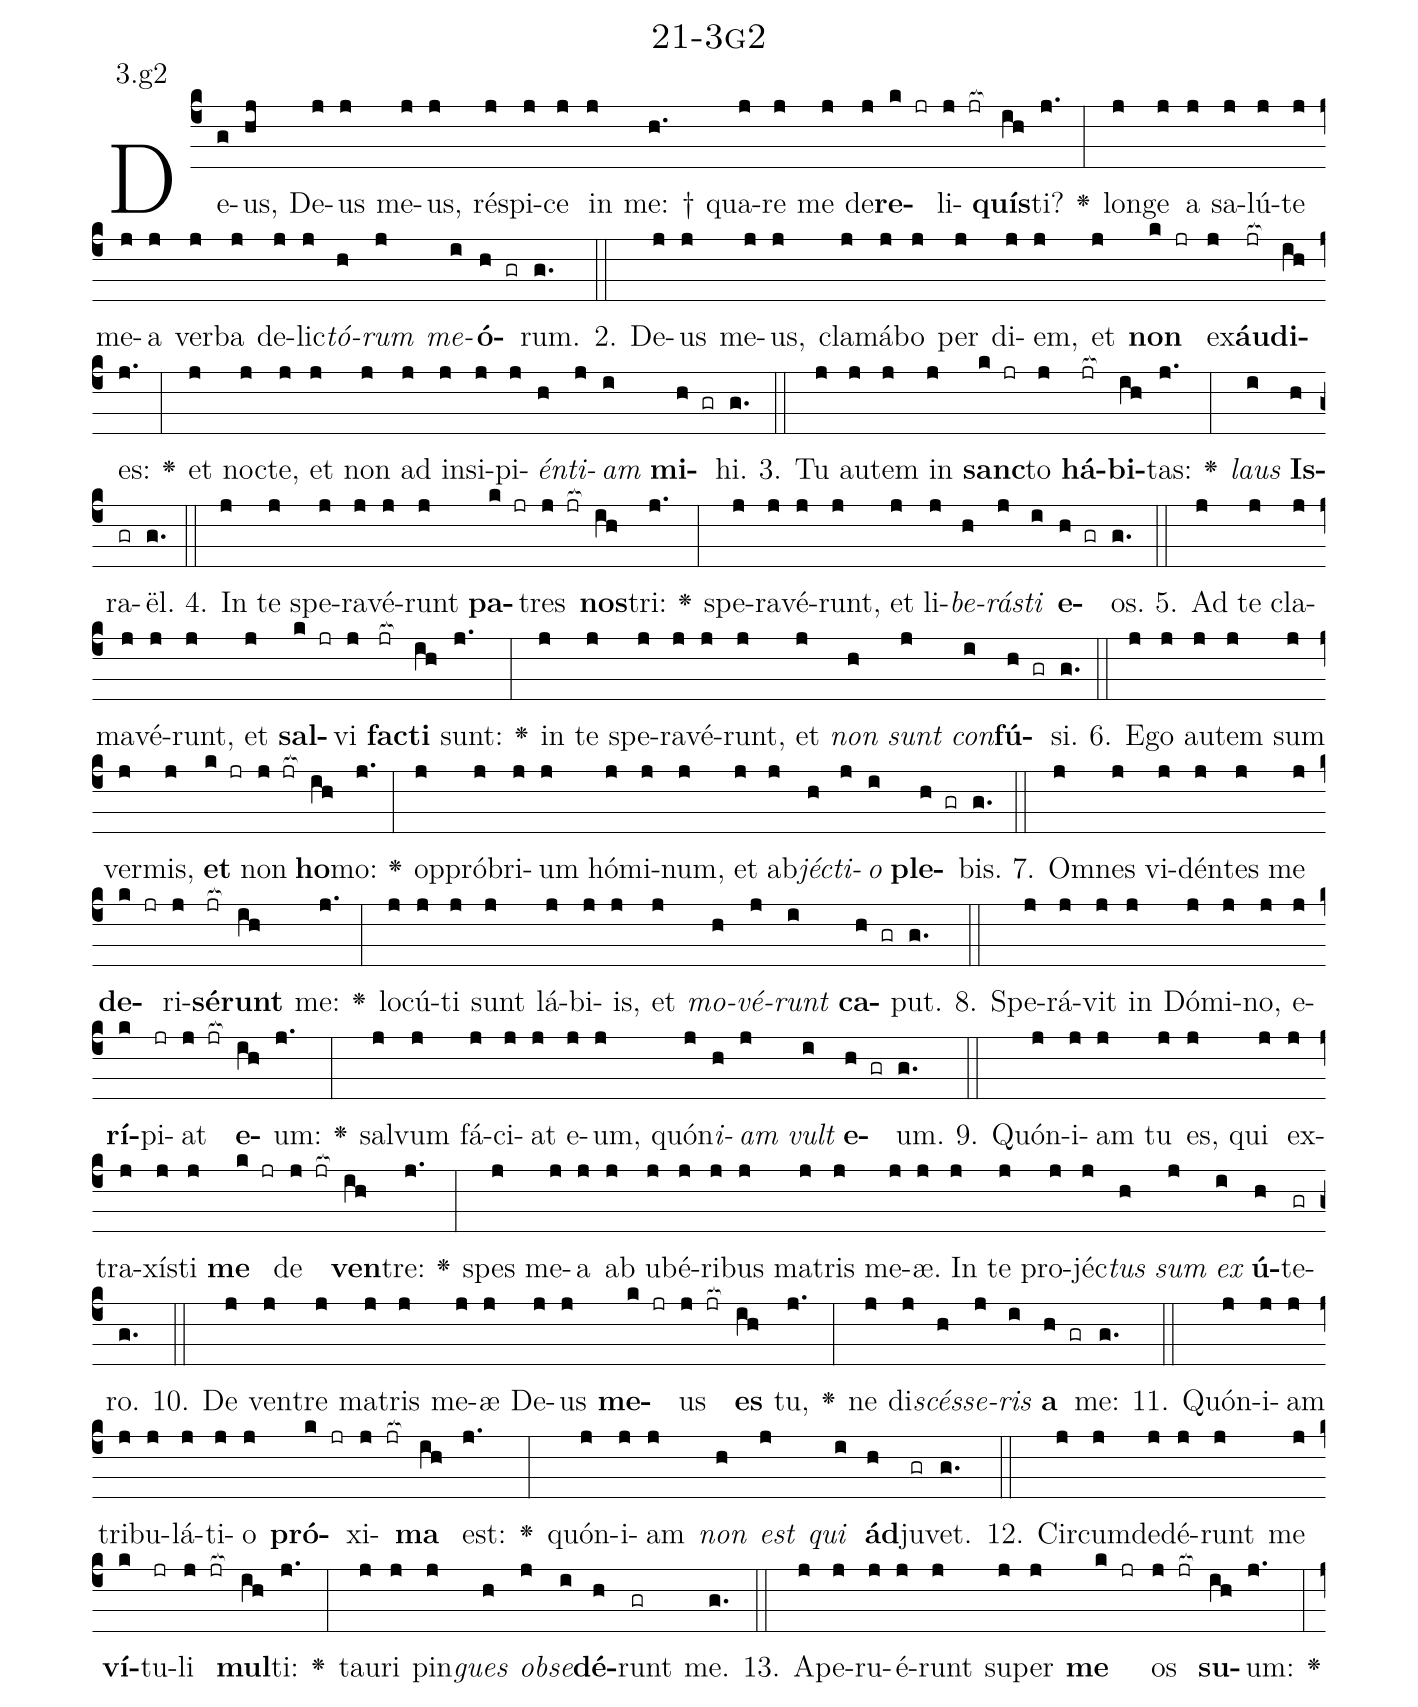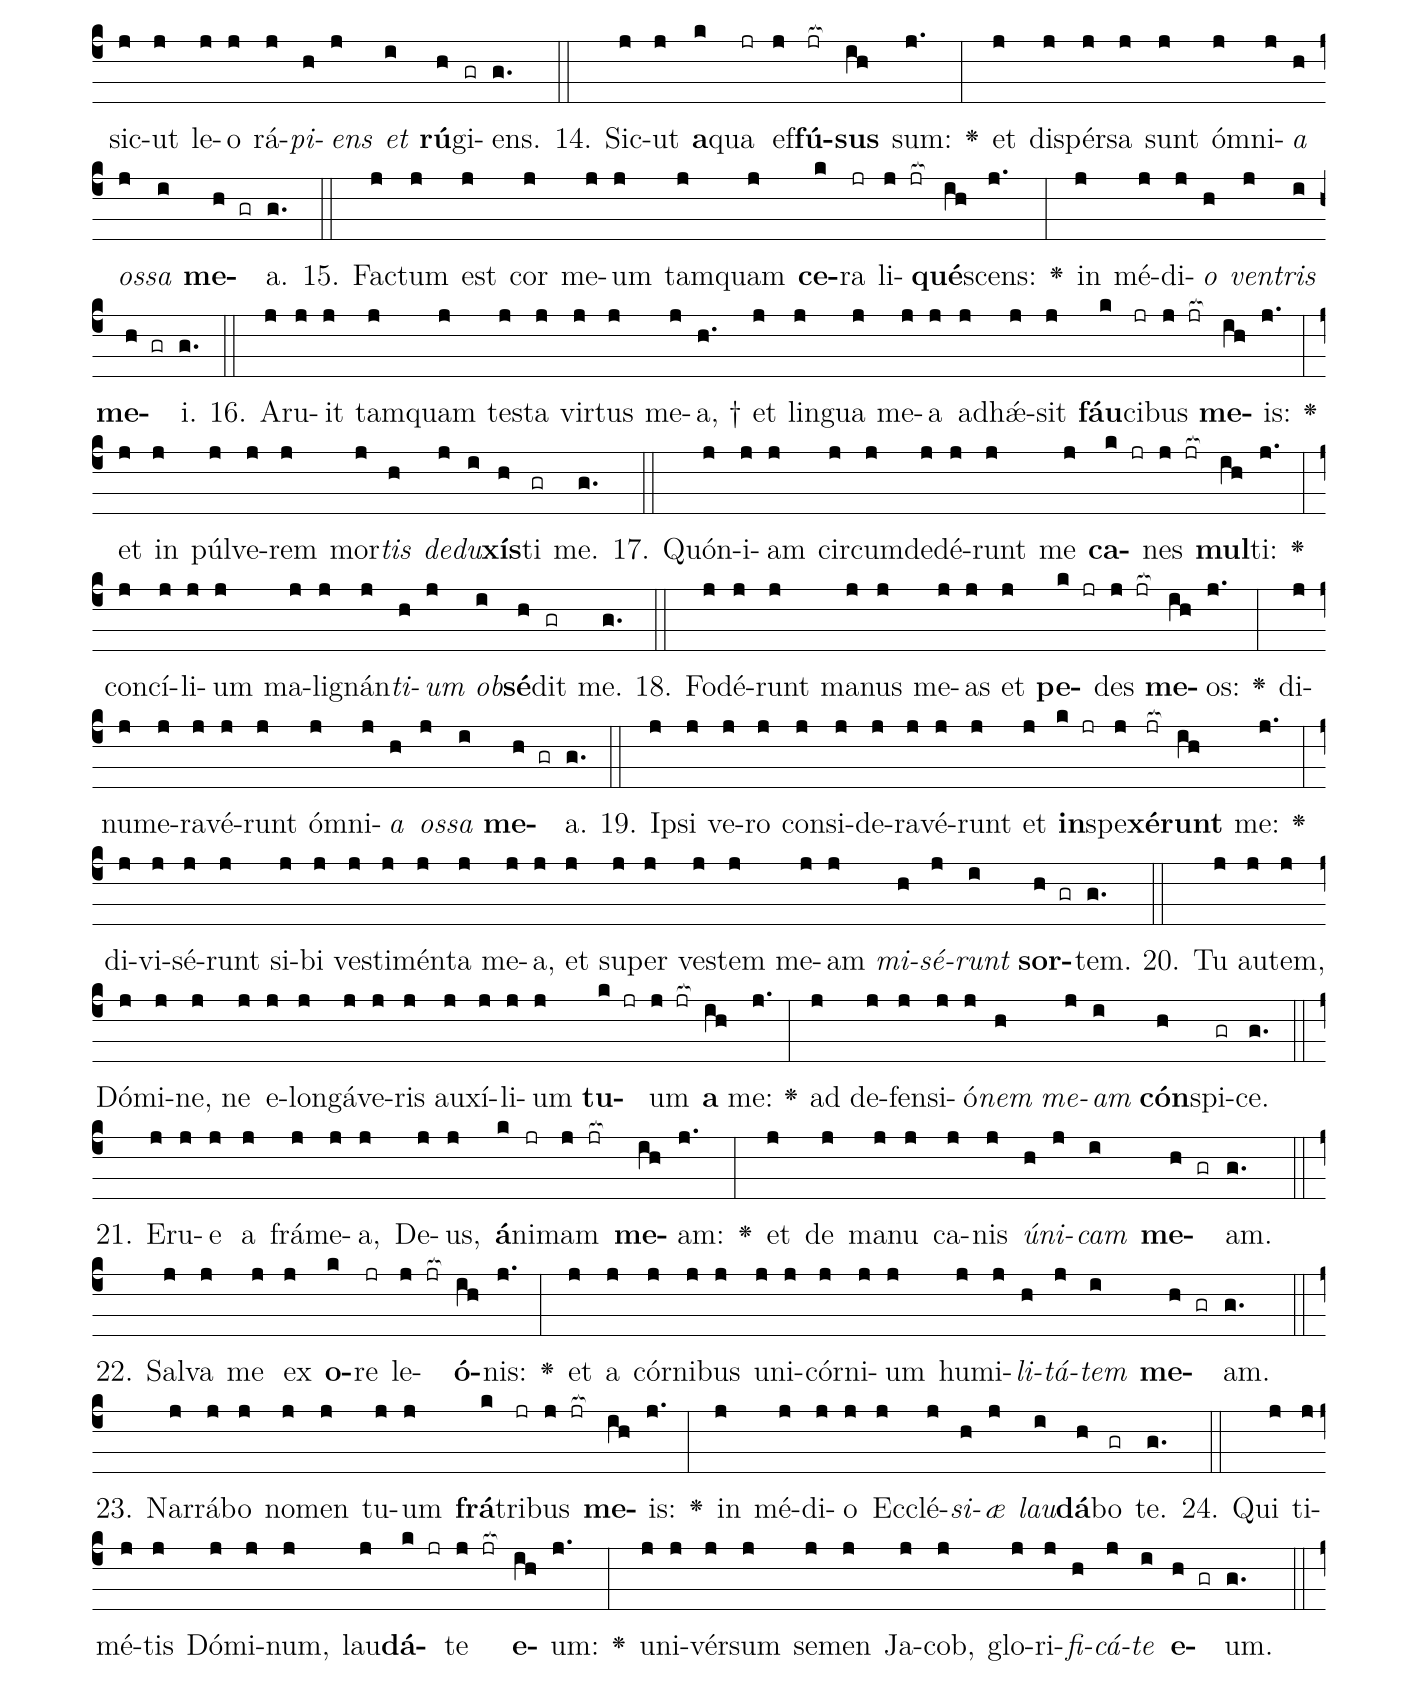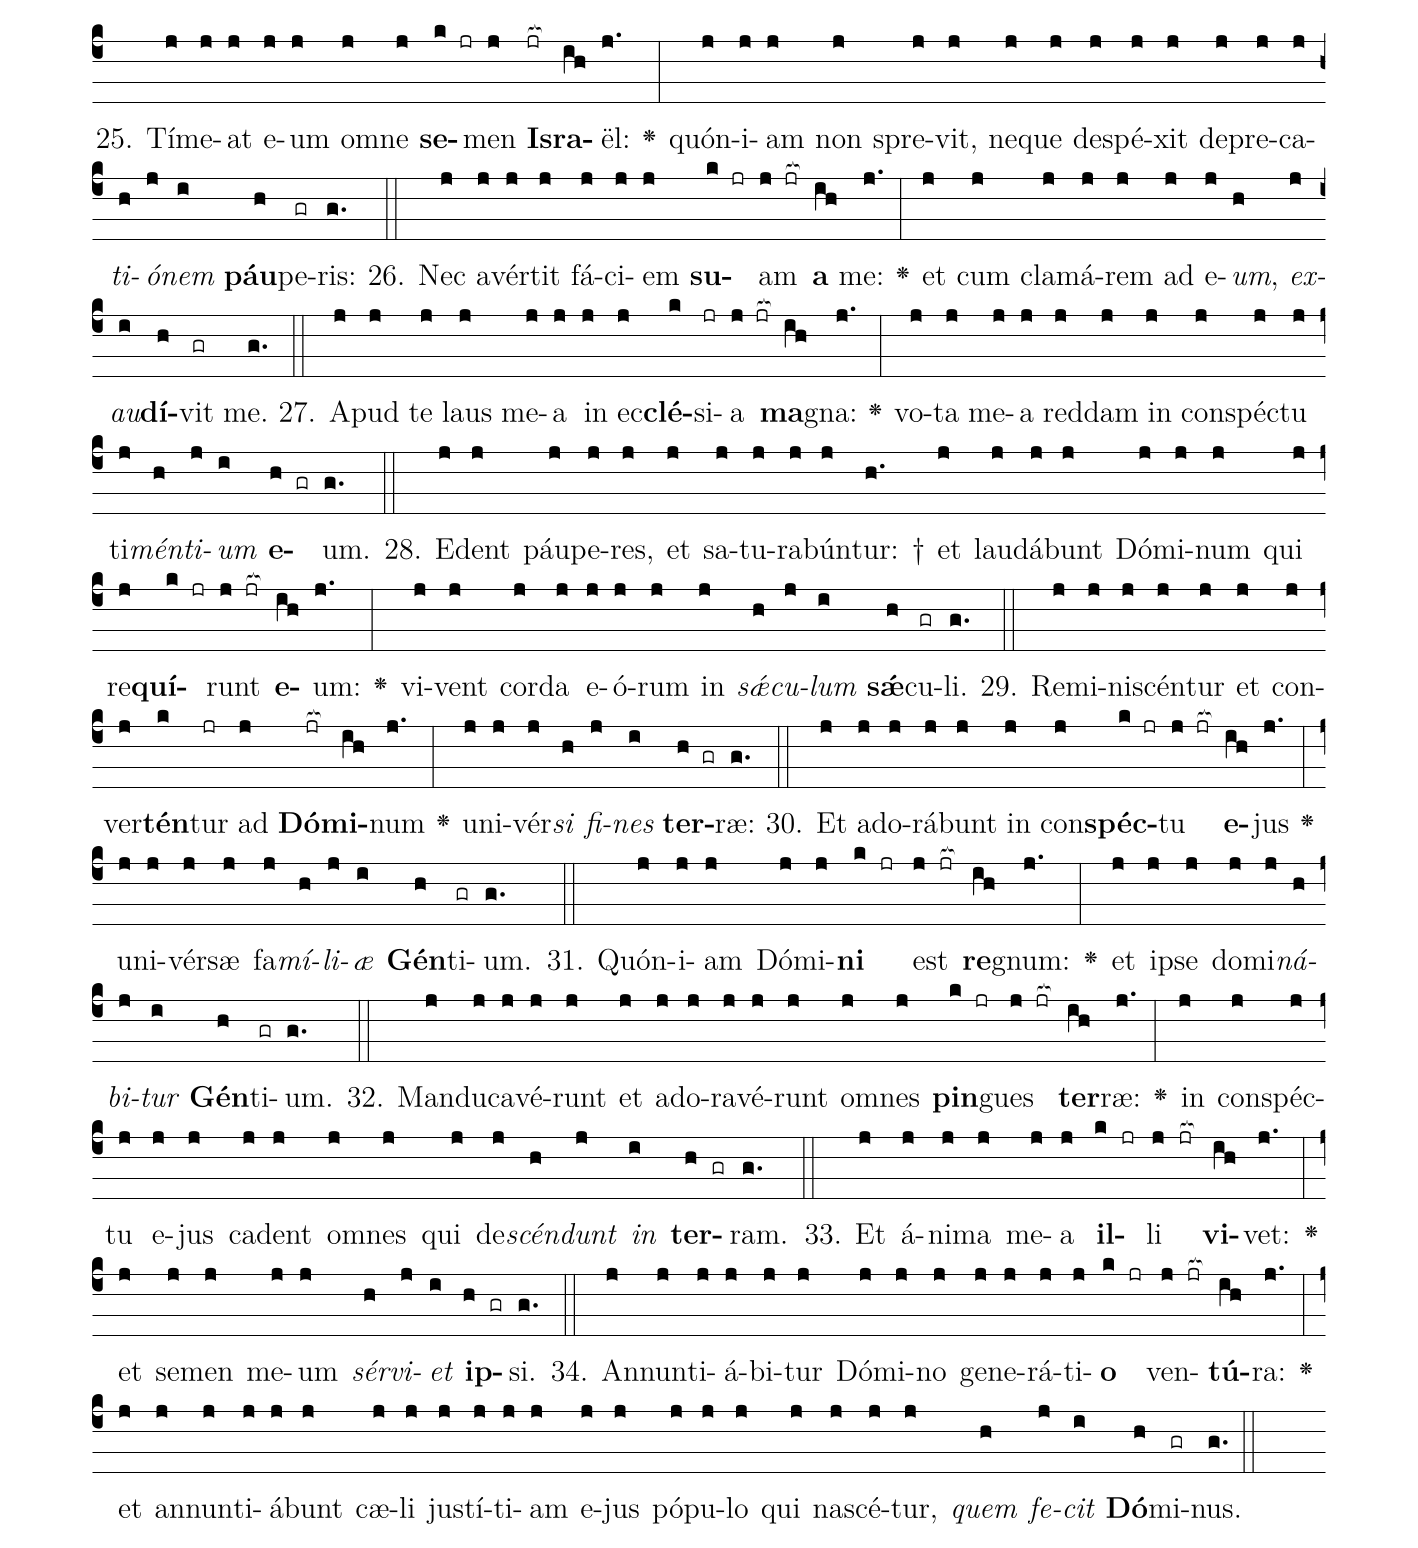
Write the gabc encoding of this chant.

name: 21-3g2;
annotation: 3.g2;
%%
(c4)De(g)us,(hj) De(j)us(j) me(j)us,(j) ré(j)spi(j)ce(j) in(j) me: †(h.) qua(j)re(j) me(j) de(j)<b>re</b>(k jr)li(j jr[ocb:1{])<b>quís</b>(ih[ocb:0}])ti?(j.) <v>\greheightstar</v>(:) lon(j)ge(j) a(j) sa(j)lú(j)te(j) me(j)a(j) ver(j)ba(j) de(j)lic(j)<i>tó</i>(h)<i>rum</i>(j) <i>me</i>(i)<b>ó</b>(h gr)rum.(g.) (::)
2. De(j)us(j) me(j)us,(j) cla(j)má(j)bo(j) per(j) di(j)em,(j) et(j) <b>non</b>(k jr) ex(j)<b>áu</b>(jr[ocb:1{])<b>di</b>(ih[ocb:0}])es:(j.) <v>\greheightstar</v>(:) et(j) noc(j)te,(j) et(j) non(j) ad(j) in(j)si(j)pi(j)<i>én</i>(h)<i>ti</i>(j)<i>am</i>(i) <b>mi</b>(h gr)hi.(g.) (::)
3. Tu(j) au(j)tem(j) in(j) <b>sanc</b>(k jr)to(j) <b>há</b>(jr[ocb:1{])<b>bi</b>(ih[ocb:0}])tas:(j.) <v>\greheightstar</v>(:) <i>laus</i>(i) <b>Is</b>(h)ra(gr)ël.(g.) (::)
4. In(j) te(j) spe(j)ra(j)vé(j)runt(j) <b>pa</b>(k jr)tres(j jr[ocb:1{]) <b>nos</b>(ih[ocb:0}])tri:(j.) <v>\greheightstar</v>(:) spe(j)ra(j)vé(j)runt,(j) et(j) li(j)<i>be</i>(h)<i>rás</i>(j)<i>ti</i>(i) <b>e</b>(h gr)os.(g.) (::)
5. Ad(j) te(j) cla(j)ma(j)vé(j)runt,(j) et(j) <b>sal</b>(k jr)vi(j) <b>fac</b>(jr[ocb:1{])<b>ti</b>(ih[ocb:0}]) sunt:(j.) <v>\greheightstar</v>(:) in(j) te(j) spe(j)ra(j)vé(j)runt,(j) et(j) <i>non</i>(h) <i>sunt</i>(j) <i>con</i>(i)<b>fú</b>(h gr)si.(g.) (::)
6. E(j)go(j) au(j)tem(j) sum(j) ver(j)mis,(j) <b>et</b>(k jr) non(j jr[ocb:1{]) <b>ho</b>(ih[ocb:0}])mo:(j.) <v>\greheightstar</v>(:) op(j)pró(j)bri(j)um(j) hó(j)mi(j)num,(j) et(j) ab(j)<i>jéc</i>(h)<i>ti</i>(j)<i>o</i>(i) <b>ple</b>(h gr)bis.(g.) (::)
7. Om(j)nes(j) vi(j)dén(j)tes(j) me(j) <b>de</b>(k jr)ri(j)<b>sé</b>(jr[ocb:1{])<b>runt</b>(ih[ocb:0}]) me:(j.) <v>\greheightstar</v>(:) lo(j)cú(j)ti(j) sunt(j) lá(j)bi(j)is,(j) et(j) <i>mo</i>(h)<i>vé</i>(j)<i>runt</i>(i) <b>ca</b>(h gr)put.(g.) (::)
8. Spe(j)rá(j)vit(j) in(j) Dó(j)mi(j)no,(j) e(j)<b>rí</b>(k)pi(jr)at(j jr[ocb:1{]) <b>e</b>(ih[ocb:0}])um:(j.) <v>\greheightstar</v>(:) sal(j)vum(j) fá(j)ci(j)at(j) e(j)um,(j) quón(j)<i>i</i>(h)<i>am</i>(j) <i>vult</i>(i) <b>e</b>(h gr)um.(g.) (::)
9. Quón(j)i(j)am(j) tu(j) es,(j) qui(j) ex(j)tra(j)xís(j)ti(j) <b>me</b>(k jr) de(j jr[ocb:1{]) <b>ven</b>(ih[ocb:0}])tre:(j.) <v>\greheightstar</v>(:) spes(j) me(j)a(j) ab(j) u(j)bé(j)ri(j)bus(j) ma(j)tris(j) me(j)æ.(j) In(j) te(j) pro(j)jéc(j)<i>tus</i>(h) <i>sum</i>(j) <i>ex</i>(i) <b>ú</b>(h)te(gr)ro.(g.) (::)
10. De(j) ven(j)tre(j) ma(j)tris(j) me(j)æ(j) De(j)us(j) <b>me</b>(k jr)us(j jr[ocb:1{]) <b>es</b>(ih[ocb:0}]) tu,(j.) <v>\greheightstar</v>(:) ne(j) di(j)<i>scés</i>(h)<i>se</i>(j)<i>ris</i>(i) <b>a</b>(h gr) me:(g.) (::)
11. Quón(j)i(j)am(j) tri(j)bu(j)lá(j)ti(j)o(j) <b>pró</b>(k jr)xi(j jr[ocb:1{])<b>ma</b>(ih[ocb:0}]) est:(j.) <v>\greheightstar</v>(:) quón(j)i(j)am(j) <i>non</i>(h) <i>est</i>(j) <i>qui</i>(i) <b>ád</b>(h)ju(gr)vet.(g.) (::)
12. Cir(j)cum(j)de(j)dé(j)runt(j) me(j) <b>ví</b>(k)tu(jr)li(j jr[ocb:1{]) <b>mul</b>(ih[ocb:0}])ti:(j.) <v>\greheightstar</v>(:) tau(j)ri(j) pin(j)<i>gues</i>(h) <i>ob</i>(j)<i>se</i>(i)<b>dé</b>(h)runt(gr) me.(g.) (::)
13. A(j)pe(j)ru(j)é(j)runt(j) su(j)per(j) <b>me</b>(k jr) os(j jr[ocb:1{]) <b>su</b>(ih[ocb:0}])um:(j.) <v>\greheightstar</v>(:) sic(j)ut(j) le(j)o(j) rá(j)<i>pi</i>(h)<i>ens</i>(j) <i>et</i>(i) <b>rú</b>(h)gi(gr)ens.(g.) (::)
14. Sic(j)ut(j) <b>a</b>(k)qua(jr) ef(j)<b>fú</b>(jr[ocb:1{])<b>sus</b>(ih[ocb:0}]) sum:(j.) <v>\greheightstar</v>(:) et(j) di(j)spér(j)sa(j) sunt(j) óm(j)ni(j)<i>a</i>(h) <i>os</i>(j)<i>sa</i>(i) <b>me</b>(h gr)a.(g.) (::)
15. Fac(j)tum(j) est(j) cor(j) me(j)um(j) tam(j)quam(j) <b>ce</b>(k)ra(jr) li(j jr[ocb:1{])<b>qué</b>(ih[ocb:0}])scens:(j.) <v>\greheightstar</v>(:) in(j) mé(j)di(j)<i>o</i>(h) <i>ven</i>(j)<i>tris</i>(i) <b>me</b>(h gr)i.(g.) (::)
16. A(j)ru(j)it(j) tam(j)quam(j) tes(j)ta(j) vir(j)tus(j) me(j)a, †(h.) et(j) lin(j)gua(j) me(j)a(j) ad(j)hǽ(j)sit(j) <b>fáu</b>(k)ci(jr)bus(j jr[ocb:1{]) <b>me</b>(ih[ocb:0}])is:(j.) <v>\greheightstar</v>(:) et(j) in(j) púl(j)ve(j)rem(j) mor(j)<i>tis</i>(h) <i>de</i>(j)<i>du</i>(i)<b>xís</b>(h)ti(gr) me.(g.) (::)
17. Quón(j)i(j)am(j) cir(j)cum(j)de(j)dé(j)runt(j) me(j) <b>ca</b>(k jr)nes(j jr[ocb:1{]) <b>mul</b>(ih[ocb:0}])ti:(j.) <v>\greheightstar</v>(:) con(j)cí(j)li(j)um(j) ma(j)li(j)gnán(j)<i>ti</i>(h)<i>um</i>(j) <i>ob</i>(i)<b>sé</b>(h)dit(gr) me.(g.) (::)
18. Fo(j)dé(j)runt(j) ma(j)nus(j) me(j)as(j) et(j) <b>pe</b>(k jr)des(j jr[ocb:1{]) <b>me</b>(ih[ocb:0}])os:(j.) <v>\greheightstar</v>(:) di(j)nu(j)me(j)ra(j)vé(j)runt(j) óm(j)ni(j)<i>a</i>(h) <i>os</i>(j)<i>sa</i>(i) <b>me</b>(h gr)a.(g.) (::)
19. Ip(j)si(j) ve(j)ro(j) con(j)si(j)de(j)ra(j)vé(j)runt(j) et(j) <b>in</b>(k jr)spe(j)<b>xé</b>(jr[ocb:1{])<b>runt</b>(ih[ocb:0}]) me:(j.) <v>\greheightstar</v>(:) di(j)vi(j)sé(j)runt(j) si(j)bi(j) ves(j)ti(j)mén(j)ta(j) me(j)a,(j) et(j) su(j)per(j) ves(j)tem(j) me(j)am(j) <i>mi</i>(h)<i>sé</i>(j)<i>runt</i>(i) <b>sor</b>(h gr)tem.(g.) (::)
20. Tu(j) au(j)tem,(j) Dó(j)mi(j)ne,(j) ne(j) e(j)lon(j)gá(j)ve(j)ris(j) au(j)xí(j)li(j)um(j) <b>tu</b>(k jr)um(j jr[ocb:1{]) <b>a</b>(ih[ocb:0}]) me:(j.) <v>\greheightstar</v>(:) ad(j) de(j)fen(j)si(j)ó(j)<i>nem</i>(h) <i>me</i>(j)<i>am</i>(i) <b>cón</b>(h)spi(gr)ce.(g.) (::)
21. E(j)ru(j)e(j) a(j) frá(j)me(j)a,(j) De(j)us,(j) <b>á</b>(k)ni(jr)mam(j jr[ocb:1{]) <b>me</b>(ih[ocb:0}])am:(j.) <v>\greheightstar</v>(:) et(j) de(j) ma(j)nu(j) ca(j)nis(j) <i>ú</i>(h)<i>ni</i>(j)<i>cam</i>(i) <b>me</b>(h gr)am.(g.) (::)
22. Sal(j)va(j) me(j) ex(j) <b>o</b>(k)re(jr) le(j jr[ocb:1{])<b>ó</b>(ih[ocb:0}])nis:(j.) <v>\greheightstar</v>(:) et(j) a(j) cór(j)ni(j)bus(j) u(j)ni(j)cór(j)ni(j)um(j) hu(j)mi(j)<i>li</i>(h)<i>tá</i>(j)<i>tem</i>(i) <b>me</b>(h gr)am.(g.) (::)
23. Nar(j)rá(j)bo(j) no(j)men(j) tu(j)um(j) <b>frá</b>(k)tri(jr)bus(j jr[ocb:1{]) <b>me</b>(ih[ocb:0}])is:(j.) <v>\greheightstar</v>(:) in(j) mé(j)di(j)o(j) Ec(j)clé(j)<i>si</i>(h)<i>æ</i>(j) <i>lau</i>(i)<b>dá</b>(h)bo(gr) te.(g.) (::)
24. Qui(j) ti(j)mé(j)tis(j) Dó(j)mi(j)num,(j) lau(j)<b>dá</b>(k jr)te(j jr[ocb:1{]) <b>e</b>(ih[ocb:0}])um:(j.) <v>\greheightstar</v>(:) u(j)ni(j)vér(j)sum(j) se(j)men(j) Ja(j)cob,(j) glo(j)ri(j)<i>fi</i>(h)<i>cá</i>(j)<i>te</i>(i) <b>e</b>(h gr)um.(g.) (::)
25. Tí(j)me(j)at(j) e(j)um(j) om(j)ne(j) <b>se</b>(k jr)men(j) <b>Is</b>(jr[ocb:1{])<b>ra</b>(ih[ocb:0}])ël:(j.) <v>\greheightstar</v>(:) quón(j)i(j)am(j) non(j) spre(j)vit,(j) ne(j)que(j) de(j)spé(j)xit(j) de(j)pre(j)ca(j)<i>ti</i>(h)<i>ó</i>(j)<i>nem</i>(i) <b>páu</b>(h)pe(gr)ris:(g.) (::)
26. Nec(j) a(j)vér(j)tit(j) fá(j)ci(j)em(j) <b>su</b>(k jr)am(j jr[ocb:1{]) <b>a</b>(ih[ocb:0}]) me:(j.) <v>\greheightstar</v>(:) et(j) cum(j) cla(j)má(j)rem(j) ad(j) e(j)<i>um</i>,(h) <i>ex</i>(j)<i>au</i>(i)<b>dí</b>(h)vit(gr) me.(g.) (::)
27. A(j)pud(j) te(j) laus(j) me(j)a(j) in(j) ec(j)<b>clé</b>(k)si(jr)a(j jr[ocb:1{]) <b>ma</b>(ih[ocb:0}])gna:(j.) <v>\greheightstar</v>(:) vo(j)ta(j) me(j)a(j) red(j)dam(j) in(j) con(j)spéc(j)tu(j) ti(j)<i>mén</i>(h)<i>ti</i>(j)<i>um</i>(i) <b>e</b>(h gr)um.(g.) (::)
28. E(j)dent(j) páu(j)pe(j)res,(j) et(j) sa(j)tu(j)ra(j)bún(j)tur: †(h.) et(j) lau(j)dá(j)bunt(j) Dó(j)mi(j)num(j) qui(j) re(j)<b>quí</b>(k jr)runt(j jr[ocb:1{]) <b>e</b>(ih[ocb:0}])um:(j.) <v>\greheightstar</v>(:) vi(j)vent(j) cor(j)da(j) e(j)ó(j)rum(j) in(j) <i>sǽ</i>(h)<i>cu</i>(j)<i>lum</i>(i) <b>sǽ</b>(h)cu(gr)li.(g.) (::)
29. Re(j)mi(j)ni(j)scén(j)tur(j) et(j) con(j)ver(j)<b>tén</b>(k)tur(jr) ad(j) <b>Dó</b>(jr[ocb:1{])<b>mi</b>(ih[ocb:0}])num(j.) <v>\greheightstar</v>(:) u(j)ni(j)vér(j)<i>si</i>(h) <i>fi</i>(j)<i>nes</i>(i) <b>ter</b>(h gr)ræ:(g.) (::)
30. Et(j) ad(j)o(j)rá(j)bunt(j) in(j) con(j)<b>spéc</b>(k jr)tu(j jr[ocb:1{]) <b>e</b>(ih[ocb:0}])jus(j.) <v>\greheightstar</v>(:) u(j)ni(j)vér(j)sæ(j) fa(j)<i>mí</i>(h)<i>li</i>(j)<i>æ</i>(i) <b>Gén</b>(h)ti(gr)um.(g.) (::)
31. Quón(j)i(j)am(j) Dó(j)mi(j)<b>ni</b>(k jr) est(j jr[ocb:1{]) <b>re</b>(ih[ocb:0}])gnum:(j.) <v>\greheightstar</v>(:) et(j) ip(j)se(j) do(j)mi(j)<i>ná</i>(h)<i>bi</i>(j)<i>tur</i>(i) <b>Gén</b>(h)ti(gr)um.(g.) (::)
32. Man(j)du(j)ca(j)vé(j)runt(j) et(j) ad(j)o(j)ra(j)vé(j)runt(j) om(j)nes(j) <b>pin</b>(k jr)gues(j jr[ocb:1{]) <b>ter</b>(ih[ocb:0}])ræ:(j.) <v>\greheightstar</v>(:) in(j) con(j)spéc(j)tu(j) e(j)jus(j) ca(j)dent(j) om(j)nes(j) qui(j) de(j)<i>scén</i>(h)<i>dunt</i>(j) <i>in</i>(i) <b>ter</b>(h gr)ram.(g.) (::)
33. Et(j) á(j)ni(j)ma(j) me(j)a(j) <b>il</b>(k jr)li(j jr[ocb:1{]) <b>vi</b>(ih[ocb:0}])vet:(j.) <v>\greheightstar</v>(:) et(j) se(j)men(j) me(j)um(j) <i>sér</i>(h)<i>vi</i>(j)<i>et</i>(i) <b>ip</b>(h gr)si.(g.) (::)
34. An(j)nun(j)ti(j)á(j)bi(j)tur(j) Dó(j)mi(j)no(j) ge(j)ne(j)rá(j)ti(j)<b>o</b>(k jr) ven(j jr[ocb:1{])<b>tú</b>(ih[ocb:0}])ra:(j.) <v>\greheightstar</v>(:) et(j) an(j)nun(j)ti(j)á(j)bunt(j) cæ(j)li(j) jus(j)tí(j)ti(j)am(j) e(j)jus(j) pó(j)pu(j)lo(j) qui(j) na(j)scé(j)tur,(j) <i>quem</i>(h) <i>fe</i>(j)<i>cit</i>(i) <b>Dó</b>(h)mi(gr)nus.(g.) (::)
